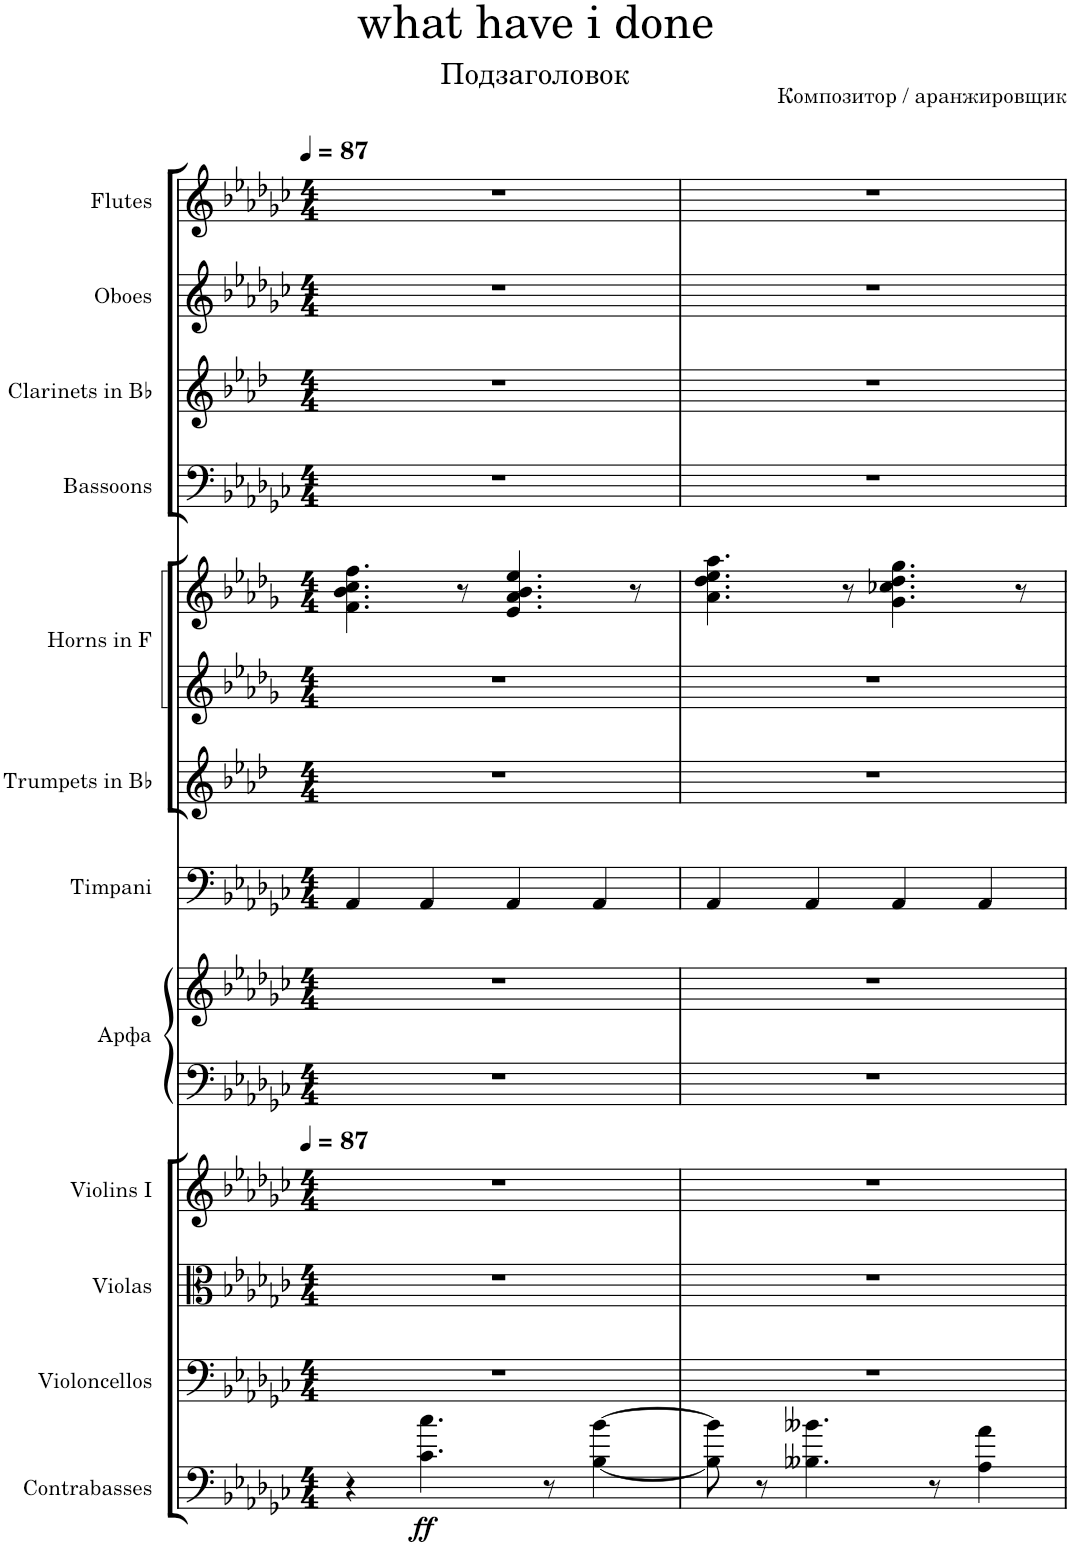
**kern	**dynam	**kern	**kern	**kern	**kern	**kern	**kern	**kern	**kern	**kern	**kern	**kern	**kern	**kern
*part12	*part12	*part11	*part10	*part9	*part8	*part8	*part7	*part6	*part5	*part5	*part4	*part3	*part2	*part1
*staff14	*staff14	*staff13	*staff12	*staff11	*staff10	*staff9	*staff8	*staff7	*staff6	*staff5	*staff4	*staff3	*staff2	*staff1
*I"Contrabasses	*	*I"Violoncellos	*I"Violas	*I"Violins I	*I"Арфа	*	*I"Timpani	*I"Trumpets in Bb	*I"Horns in F	*	*I"Bassoons	*I"Clarinets in Bb	*I"Oboes	*I"Flutes
*I'Cb.	*	*I'Vc.	*I'Vla.	*I'Vln. I	*	*	*I'Timp.	*	*	*	*I'Bsn.	*	*I'Ob.	*I'Fl.
*clefF4	*	*clefF4	*clefC3	*clefG2	*clefF4	*clefG2	*clefF4	*clefG2	*clefG2	*clefG2	*clefF4	*clefG2	*clefG2	*clefG2
*Trd7c12	*	*	*	*	*	*	*	*Trd1c2	*Trd4c7	*Trd4c7	*	*Trd1c2	*	*
*k[b-e-a-d-g-c-]	*	*k[b-e-a-d-g-c-]	*k[b-e-a-d-g-c-]	*k[b-e-a-d-g-c-]	*k[b-e-a-d-g-c-]	*k[b-e-a-d-g-c-]	*k[b-e-a-d-g-c-]	*k[b-e-a-d-]	*k[b-e-a-d-g-]	*k[b-e-a-d-g-]	*k[b-e-a-d-g-c-]	*k[b-e-a-d-]	*k[b-e-a-d-g-c-]	*k[b-e-a-d-g-c-]
*M4/4	*	*M4/4	*M4/4	*M4/4	*M4/4	*M4/4	*M4/4	*M4/4	*M4/4	*M4/4	*M4/4	*M4/4	*M4/4	*M4/4
*MM87	*	*MM87	*MM87	*MM87	*MM87	*MM87	*MM87	*MM87	*MM87	*MM87	*MM87	*MM87	*MM87	*MM87
=1	=1	=1	=1	=1	=1	=1	=1	=1	=1	=1	=1	=1	=1	=1
4r	.	1r	1r	1r	1r	1r	4AA-/	1r	1r	4.f\ 4.b-\ 4.cc\ 4.ff\	1r	1r	1r	1r
!	!LO:DY:b	!	!	!	!	!	!	!	!	!	!	!	!	!
4.c-\ 4.cc-\	ff	.	.	.	.	.	4AA-/	.	.	.	.	.	.	.
.	.	.	.	.	.	.	.	.	.	8r	.	.	.	.
.	.	.	.	.	.	.	4AA-/	.	.	4.e-/ 4.a-/ 4.b-/ 4.ee-/	.	.	.	.
8r	.	.	.	.	.	.	.	.	.	.	.	.	.	.
[4B-\ [4b-\	.	.	.	.	.	.	4AA-/	.	.	.	.	.	.	.
.	.	.	.	.	.	.	.	.	.	8r	.	.	.	.
=2	=2	=2	=2	=2	=2	=2	=2	=2	=2	=2	=2	=2	=2	=2
8B-\] 8b-\]	.	1r	1r	1r	1r	1r	4AA-/	1r	1r	4.a-\ 4.dd-\ 4.ee-\ 4.aa-\	1r	1r	1r	1r
8r	.	.	.	.	.	.	.	.	.	.	.	.	.	.
4.B--X\ 4.b--X\	.	.	.	.	.	.	4AA-/	.	.	.	.	.	.	.
.	.	.	.	.	.	.	.	.	.	8r	.	.	.	.
.	.	.	.	.	.	.	4AA-/	.	.	4.g-\ 4.cc-X\ 4.dd-\ 4.gg-\	.	.	.	.
8r	.	.	.	.	.	.	.	.	.	.	.	.	.	.
4A-\ 4a-\	.	.	.	.	.	.	4AA-/	.	.	.	.	.	.	.
.	.	.	.	.	.	.	.	.	.	8r	.	.	.	.
=	=	=	=	=	=	=	=	=	=	=	=	=	=	=
*-	*-	*-	*-	*-	*-	*-	*-	*-	*-	*-	*-	*-	*-	*-
